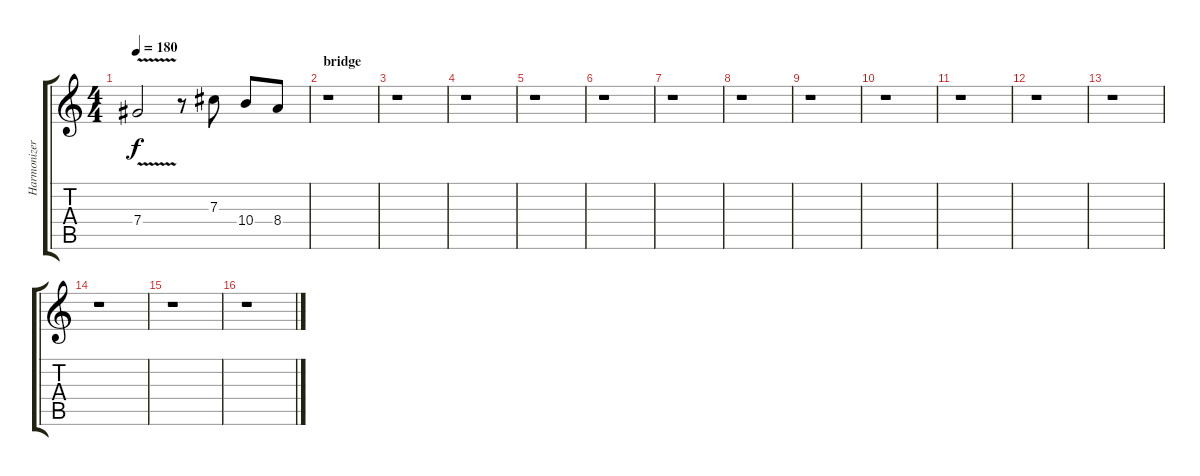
\track ("Harmonizer" "Harmonizer") {instrument distortionguitar}
\staff {score tabs}
\tuning (Eb4 Bb3 Gb3 Db3 Ab2 Eb2) {hide}
\ts (4 4)
\tempo 180
\clef g2
\ks c
7.4{v}.2{dy f} r.8 7.3.8 10.4.8 8.4.8 |
\section ("" "bridge")
r.1 |
r.1 |
r.1 |
r.1 |
r.1 |
r.1 |
r.1 |
r.1 |
r.1 |
r.1 |
r.1 |
r.1 |
r.1 |
r.1 |
r.1
